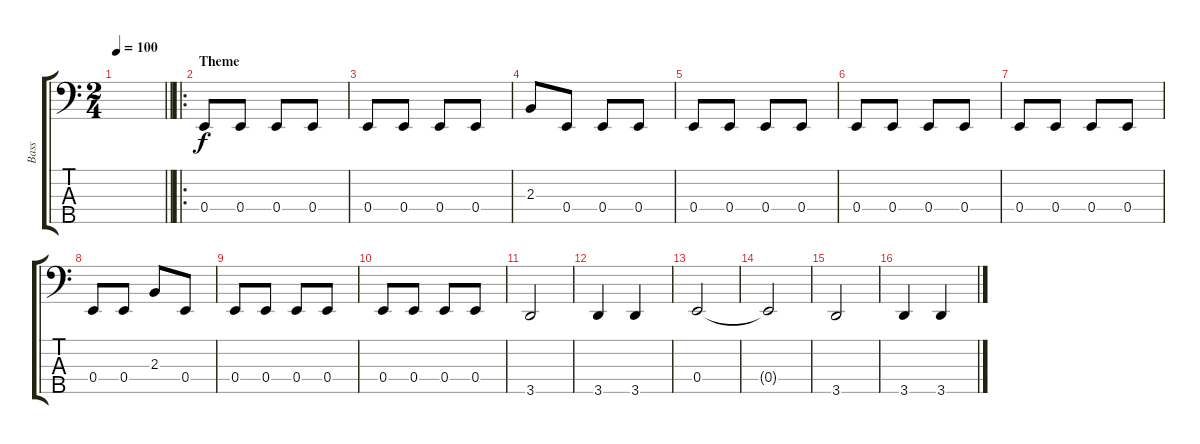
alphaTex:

\track ("Bass" "Bass") {instrument electricbassfinger}
\staff {score tabs}
\tuning (G2 D2 A1 E1 B0) {hide}
\ts (2 4)
\tempo 100
\clef f4
\barLineRight lightlight
\ks c
|
\ro
\section ("" "Theme")
0.4.8 0.4.8 0.4.8 0.4.8 |
0.4.8 0.4.8 0.4.8 0.4.8 |
2.3.8 0.4.8 0.4.8 0.4.8 |
0.4.8 0.4.8 0.4.8 0.4.8 |
0.4.8 0.4.8 0.4.8 0.4.8 |
0.4.8 0.4.8 0.4.8 0.4.8 |
0.4.8 0.4.8 2.3.8 0.4.8 |
0.4.8 0.4.8 0.4.8 0.4.8 |
0.4.8 0.4.8 0.4.8 0.4.8 |
3.5.2 |
3.5.4 3.5.4 |
0.4.2 |
0.4{t}.2 |
3.5.2 |
3.5.4 3.5.4
